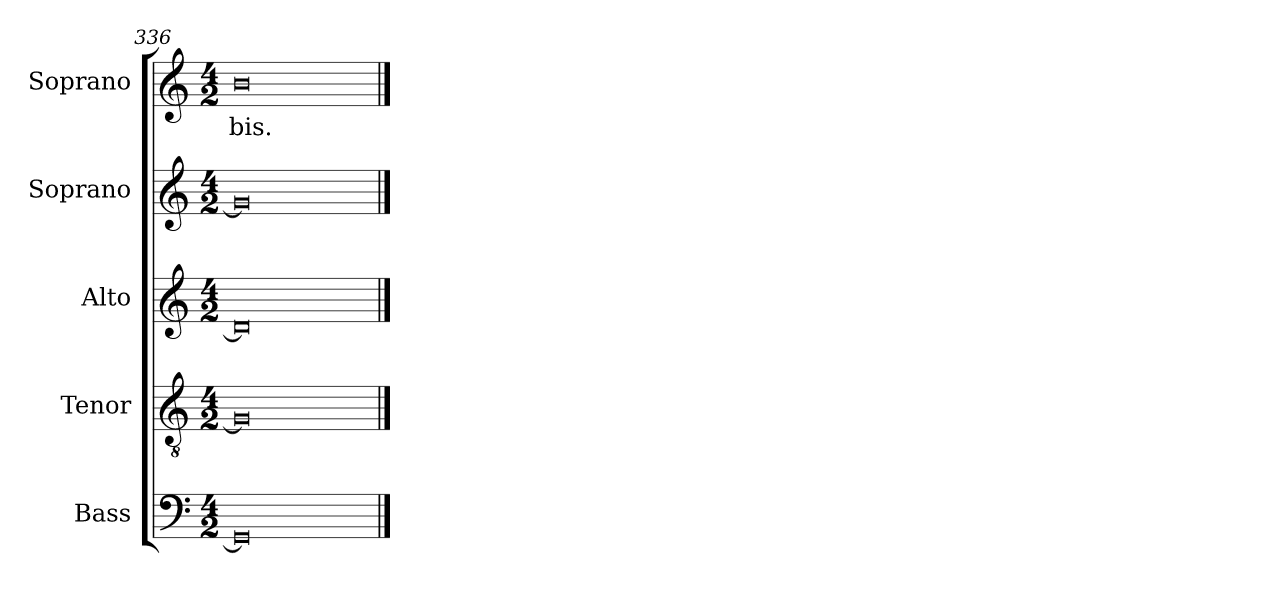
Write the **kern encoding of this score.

**kern	**kern	**kern	**kern	**kern	**text
*part5	*part4	*part3	*part2	*part1	*part1
*staff5	*staff4	*staff3	*staff2	*staff1	*staff1
*I"Bass	*I"Tenor	*I"Alto	*I"Soprano	*I"Soprano	*
*I'B.	*I'T.	*I'A.	*I'S.	*I'S.	*
*clefF4	*clefGv2	*clefG2	*clefG2	*clefG2	*
*	*ITrd7c12	*	*	*	*
*k[]	*k[]	*k[]	*k[]	*k[]	*
*C:	*C:	*C:	*C:	*C:	*
*M4/2	*M4/2	*M4/2	*M4/2	*M4/2	*
=336	=336	=336	=336	=336	=336
!	!	!	!	!	!LO:LY:b:color=#000000
0GGi]	0GGi]	0di]	0gi]	0bi	-bis.
==	==	==	==	==	==
*-	*-	*-	*-	*-	*-
